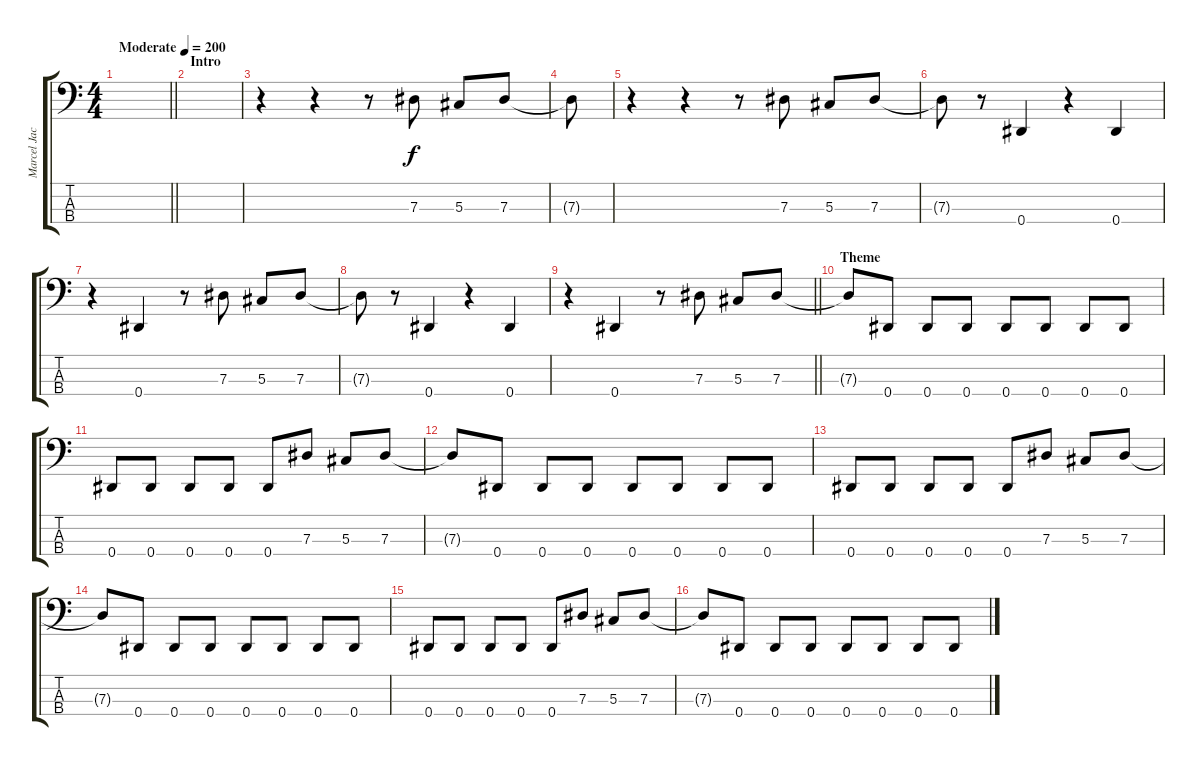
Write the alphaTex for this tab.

\track ("Marcel Jacob" "Marcel Jac") {instrument electricbasspick}
\staff {score tabs}
\tuning (Gb2 Db2 Ab1 Eb1) {hide}
\ts (4 4)
\tempo (200 "Moderate")
\clef f4
\barLineRight lightlight
\ks c
|
\section ("" "Intro")
|
r.4 r.4 r.8 7.3.8 5.3.8 7.3.8 |
7.3{t}.8 |
r.4 r.4 r.8 7.3.8 5.3.8 7.3.8 |
7.3{t}.8 r.8 0.4.4 r.4 0.4.4 |
r.4 0.4.4 r.8 7.3.8 5.3.8 7.3.8 |
7.3{t}.8 r.8 0.4.4 r.4 0.4.4 |
\barLineRight lightlight
r.4 0.4.4 r.8 7.3.8 5.3.8 7.3.8 |
\section ("" "Theme")
7.3{t}.8 0.4.8 0.4.8 0.4.8 0.4.8 0.4.8 0.4.8 0.4.8 |
0.4.8 0.4.8 0.4.8 0.4.8 0.4.8 7.3.8 5.3.8 7.3.8 |
7.3{t}.8 0.4.8 0.4.8 0.4.8 0.4.8 0.4.8 0.4.8 0.4.8 |
0.4.8 0.4.8 0.4.8 0.4.8 0.4.8 7.3.8 5.3.8 7.3.8 |
7.3{t}.8 0.4.8 0.4.8 0.4.8 0.4.8 0.4.8 0.4.8 0.4.8 |
0.4.8 0.4.8 0.4.8 0.4.8 0.4.8 7.3.8 5.3.8 7.3.8 |
7.3{t}.8 0.4.8 0.4.8 0.4.8 0.4.8 0.4.8 0.4.8 0.4.8
